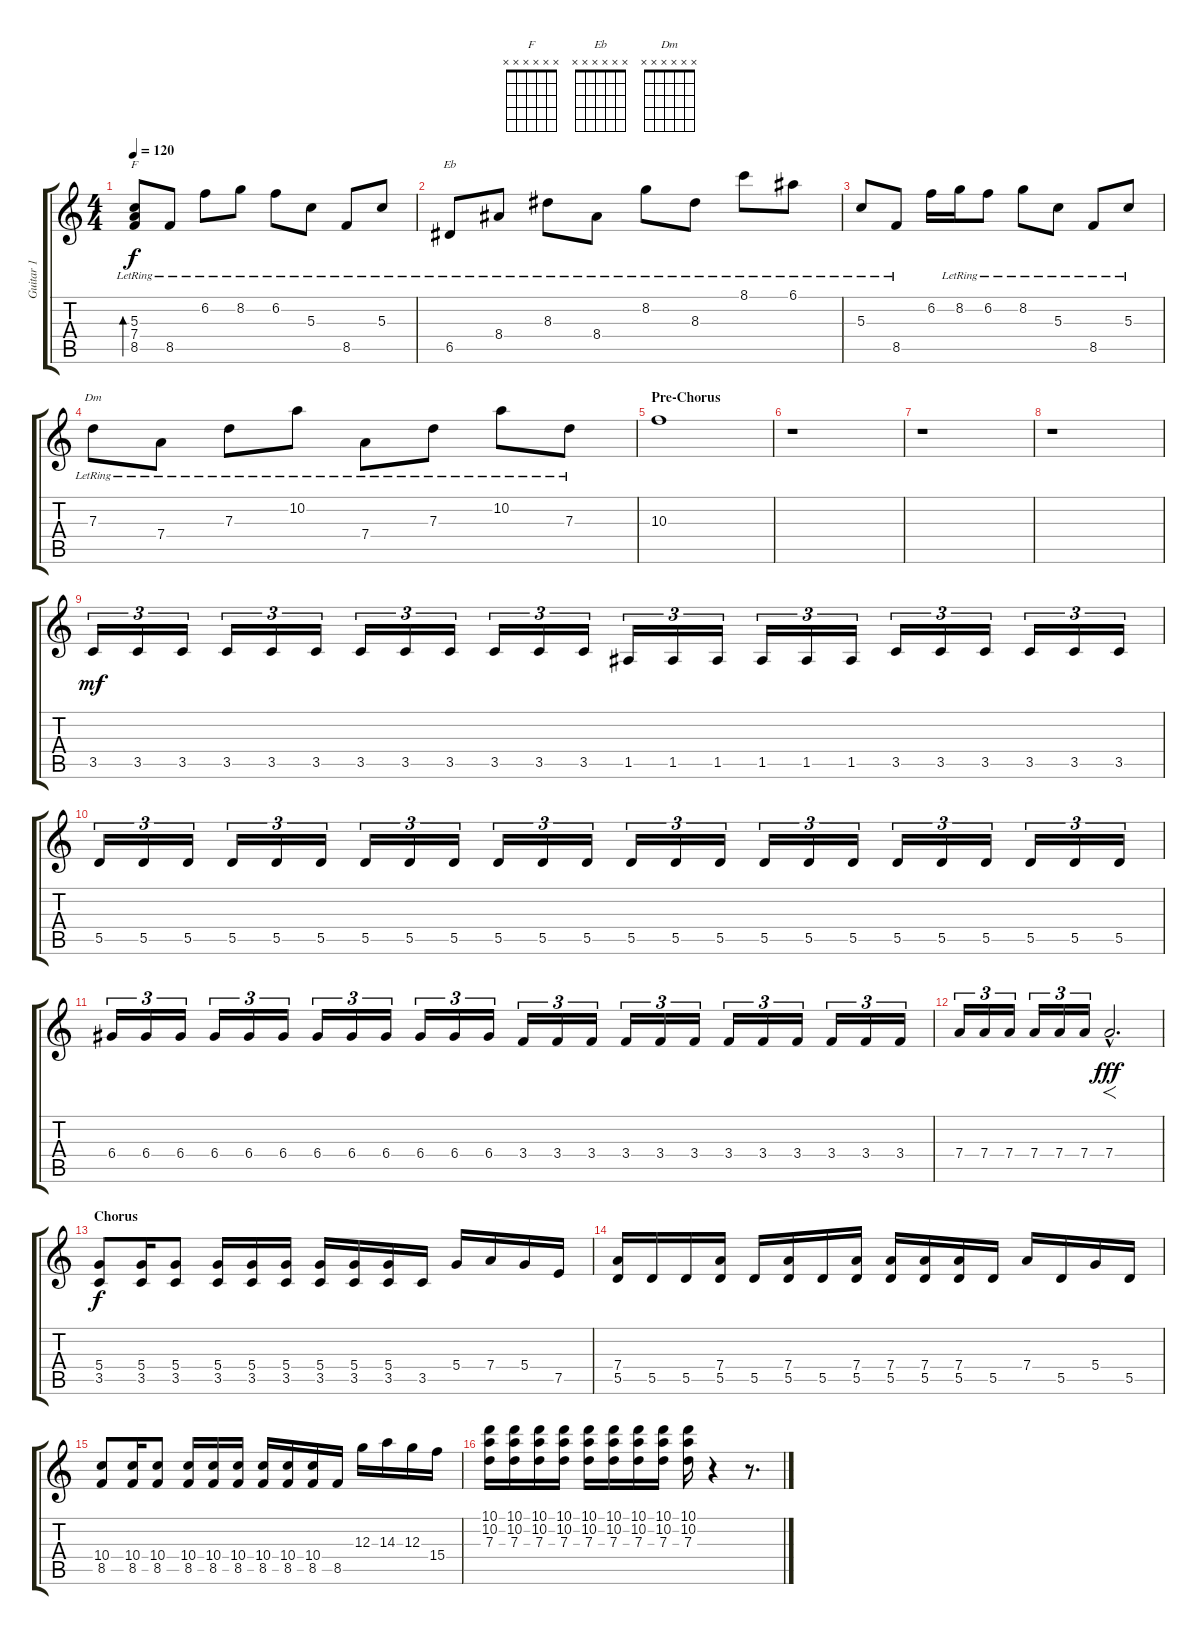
\track ("Guitar 1" "Guitar 1") {instrument distortionguitar}
\staff {score tabs}
\tuning (E4 B3 G3 D3 A2 E2) {hide}
\chord ("F" x x x x x x)
\chord ("Eb" x x x x x x)
\chord ("Dm" x x x x x x)
\ts (4 4)
\tempo 120
\clef g2
\ks c
(5.3{lr} 7.4{lr} 8.5{lr}).8{bd 240 ch "F" dy f instrument acousticguitarsteel} 8.5{lr}.8 6.2{lr}.8 8.2{lr}.8 6.2{lr}.8 5.3{lr}.8 8.5{lr}.8 5.3{lr}.8 |
6.5{lr}.8{ch "Eb" instrument acousticguitarsteel} 8.4{lr}.8 8.3{lr}.8 8.4{lr}.8 8.2{lr}.8 8.3{lr}.8 8.1{lr}.8 6.1{lr}.8 |
5.3{lr}.8{instrument acousticguitarsteel} 8.5{lr}.8 6.2.16 8.2{lr}.16 6.2{lr}.8 8.2{lr}.8 5.3{lr}.8 8.5{lr}.8 5.3{lr}.8 |
7.3{lr}.8{ch "Dm" instrument acousticguitarsteel} 7.4{lr}.8 7.3{lr}.8 10.2{lr}.8 7.4{lr}.8 7.3{lr}.8 10.2{lr}.8 7.3{lr}.8 |
\section ("" "Pre-Chorus")
10.3.1 |
r.1 |
r.1 |
r.1 |
3.5.16{tu (3 2) dy mf volume 13 instrument distortionguitar} 3.5.16{tu (3 2)} 3.5.16{tu (3 2)} 3.5.16{tu (3 2)} 3.5.16{tu (3 2)} 3.5.16{tu (3 2)} 3.5.16{tu (3 2)} 3.5.16{tu (3 2)} 3.5.16{tu (3 2)} 3.5.16{tu (3 2)} 3.5.16{tu (3 2)} 3.5.16{tu (3 2)} 1.5.16{tu (3 2)} 1.5.16{tu (3 2)} 1.5.16{tu (3 2)} 1.5.16{tu (3 2)} 1.5.16{tu (3 2)} 1.5.16{tu (3 2)} 3.5.16{tu (3 2)} 3.5.16{tu (3 2)} 3.5.16{tu (3 2)} 3.5.16{tu (3 2)} 3.5.16{tu (3 2)} 3.5.16{tu (3 2)} |
5.5.16{tu (3 2)} 5.5.16{tu (3 2)} 5.5.16{tu (3 2)} 5.5.16{tu (3 2)} 5.5.16{tu (3 2)} 5.5.16{tu (3 2)} 5.5.16{tu (3 2)} 5.5.16{tu (3 2)} 5.5.16{tu (3 2)} 5.5.16{tu (3 2)} 5.5.16{tu (3 2)} 5.5.16{tu (3 2)} 5.5.16{tu (3 2)} 5.5.16{tu (3 2)} 5.5.16{tu (3 2)} 5.5.16{tu (3 2)} 5.5.16{tu (3 2)} 5.5.16{tu (3 2)} 5.5.16{tu (3 2)} 5.5.16{tu (3 2)} 5.5.16{tu (3 2)} 5.5.16{tu (3 2)} 5.5.16{tu (3 2)} 5.5.16{tu (3 2)} |
6.4.16{tu (3 2)} 6.4.16{tu (3 2)} 6.4.16{tu (3 2)} 6.4.16{tu (3 2)} 6.4.16{tu (3 2)} 6.4.16{tu (3 2)} 6.4.16{tu (3 2)} 6.4.16{tu (3 2)} 6.4.16{tu (3 2)} 6.4.16{tu (3 2)} 6.4.16{tu (3 2)} 6.4.16{tu (3 2)} 3.4.16{tu (3 2)} 3.4.16{tu (3 2)} 3.4.16{tu (3 2)} 3.4.16{tu (3 2)} 3.4.16{tu (3 2)} 3.4.16{tu (3 2)} 3.4.16{tu (3 2)} 3.4.16{tu (3 2)} 3.4.16{tu (3 2)} 3.4.16{tu (3 2)} 3.4.16{tu (3 2)} 3.4.16{tu (3 2)} |
7.4.16{tu (3 2)} 7.4.16{tu (3 2)} 7.4.16{tu (3 2)} 7.4.16{tu (3 2)} 7.4.16{tu (3 2)} 7.4.16{tu (3 2)} 7.4{hac}.2{f d dy fff} |
\section ("" "Chorus")
(5.4 3.5).8{dy f} (5.4 3.5).16 (5.4 3.5).8 (5.4 3.5).16 (5.4 3.5).16 (5.4 3.5).16 (5.4 3.5).16 (5.4 3.5).16 (5.4 3.5).16 3.5.16 5.4.16 7.4.16 5.4.16 7.5.16 |
(7.4 5.5).16 5.5.16 5.5.16 (7.4 5.5).16 5.5.16 (7.4 5.5).16 5.5.16 (7.4 5.5).16 (7.4 5.5).16 (7.4 5.5).16 (7.4 5.5).16 5.5.16 7.4.16 5.5.16 5.4.16 5.5.16 |
(10.4 8.5).8 (10.4 8.5).16 (10.4 8.5).8 (10.4 8.5).16 (10.4 8.5).16 (10.4 8.5).16 (10.4 8.5).16 (10.4 8.5).16 (10.4 8.5).16 8.5.16 12.3.16 14.3.16 12.3.16 15.4.16 |
(10.1 10.2 7.3).16 (10.1 10.2 7.3).16 (10.1 10.2 7.3).16 (10.1 10.2 7.3).16 (10.1 10.2 7.3).16 (10.1 10.2 7.3).16 (10.1 10.2 7.3).16 (10.1 10.2 7.3).16 (10.1 10.2 7.3).16 r.4 r.8{d}
